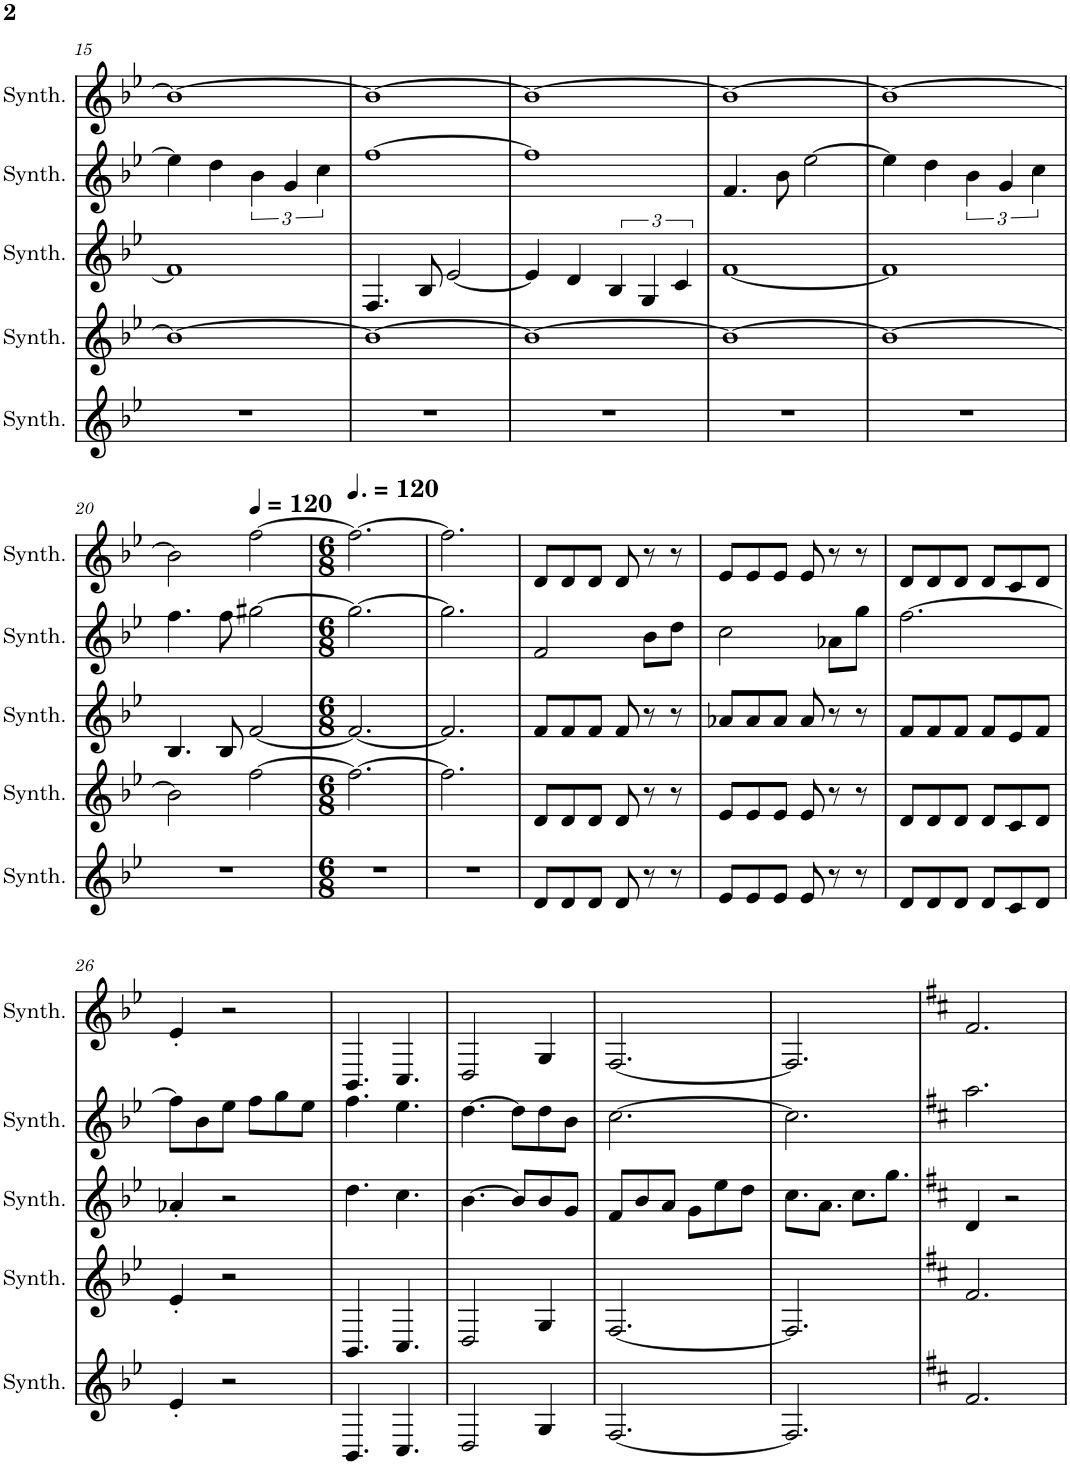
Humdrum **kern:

**kern	**kern	**kern	**kern	**kern
*part5	*part4	*part3	*part2	*part1
*staff5	*staff4	*staff3	*staff2	*staff1
*I"Saw Synthesizer	*I"Saw Synthesizer	*I"Saw Synthesizer	*I"Saw Synthesizer	*I"Saw Synthesizer
*I'Synth.	*I'Synth.	*I'Synth.	*I'Synth.	*I'Synth.
!!LO:PB:g=z
*clefG2	*clefG2	*clefG2	*clefG2	*clefG2
*k[b-e-]	*k[b-e-]	*k[b-e-]	*k[b-e-]	*k[b-e-]
*M4/4	*M4/4	*M4/4	*M4/4	*M4/4
=15	=15	=15	=15	=15
1r	1b-_	1f]	4ee-\]	1b-_
.	.	.	4dd\	.
.	.	.	6b-\	.
.	.	.	6g/	.
.	.	.	6cc\	.
=16	=16	=16	=16	=16
1r	1b-_	4.F/	[1ff	1b-_
.	.	8B-/	.	.
.	.	[2e-/	.	.
=17	=17	=17	=17	=17
1r	1b-_	4e-/]	1ff]	1b-_
.	.	4d/	.	.
.	.	6B-/	.	.
.	.	6G/	.	.
.	.	6c/	.	.
=18	=18	=18	=18	=18
1r	1b-_	[1f	4.f/	1b-_
.	.	.	8b-\	.
.	.	.	[2ee-\	.
=19	=19	=19	=19	=19
1r	1b-_	1f]	4ee-\]	1b-_
.	.	.	4dd\	.
.	.	.	6b-\	.
.	.	.	6g/	.
.	.	.	6cc\	.
!!LO:LB:g=z
=20	=20	=20	=20	=20
1r	2b-\]	4.B-/	4.ff\	2b-\]
.	.	8B-/	8ff\	.
*	*	*	*	*MM120
.	[2ff\	[2f/	[2gg#X\	[2ff\
=21	=21	=21	=21	=21
*M6/8	*M6/8	*M6/8	*M6/8	*M6/8
*	*	*	*	*MM180
2.r	2.ff\_	2.f/_	2.gg#\_	2.ff\_
=22	=22	=22	=22	=22
2.r	2.ff\]	2.f/]	2.gg#\]	2.ff\]
=23	=23	=23	=23	=23
8d/L	8d/L	8f/L	2f/	8d/L
8d/	8d/	8f/	.	8d/
8d/J	8d/J	8f/J	.	8d/J
8d/	8d/	8f/	.	8d/
8r	8r	8r	8b-\L	8r
8r	8r	8r	8dd\J	8r
=24	=24	=24	=24	=24
8e-/L	8e-/L	8a-X/L	2cc\	8e-/L
8e-/	8e-/	8a-/	.	8e-/
8e-/J	8e-/J	8a-/J	.	8e-/J
8e-/	8e-/	8a-/	.	8e-/
8r	8r	8r	8a-X\L	8r
8r	8r	8r	8gg\J	8r
=25	=25	=25	=25	=25
8d/L	8d/L	8f/L	[2.ff\	8d/L
8d/	8d/	8f/	.	8d/
8d/J	8d/J	8f/J	.	8d/J
8d/L	8d/L	8f/L	.	8d/L
8c/	8c/	8e-/	.	8c/
8d/J	8d/J	8f/J	.	8d/J
!!LO:LB:g=z
=26	=26	=26	=26	=26
4e-'/	4e-'/	4a-X'/	8ff\L]	4e-'/
.	.	.	8b-\	.
2r	2r	2r	8ee-\J	2r
.	.	.	8ff\L	.
.	.	.	8gg\	.
.	.	.	8ee-\J	.
=27	=27	=27	=27	=27
4.BB-/	4.BB-/	4.dd\	4.ff\	4.BB-/
4.C/	4.C/	4.cc\	4.ee-\	4.C/
=28	=28	=28	=28	=28
2D/	2D/	[4.b-\	[4.dd\	2D/
.	.	8b-/L]	8dd\L]	.
4G/	4G/	8b-/	8dd\	4G/
.	.	8g/J	8b-\J	.
=29	=29	=29	=29	=29
[2.F/	[2.F/	8f/L	[2.cc\	[2.F/
.	.	8b-/	.	.
.	.	8a/J	.	.
.	.	8g\L	.	.
.	.	8ee-\	.	.
.	.	8dd\J	.	.
=30	=30	=30	=30	=30
2.F/]	2.F/]	8.cc\L	2.cc\]	2.F/]
.	.	8.a\J	.	.
.	.	8.cc\L	.	.
.	.	8.gg\J	.	.
=31	=31	=31	=31	=31
*k[f#c#]	*k[f#c#]	*k[f#c#]	*k[f#c#]	*k[f#c#]
2.f#/	2.f#/	4d/	2.aa\	2.f#/
.	.	2r	.	.
=	=	=	=	=
*-	*-	*-	*-	*-
